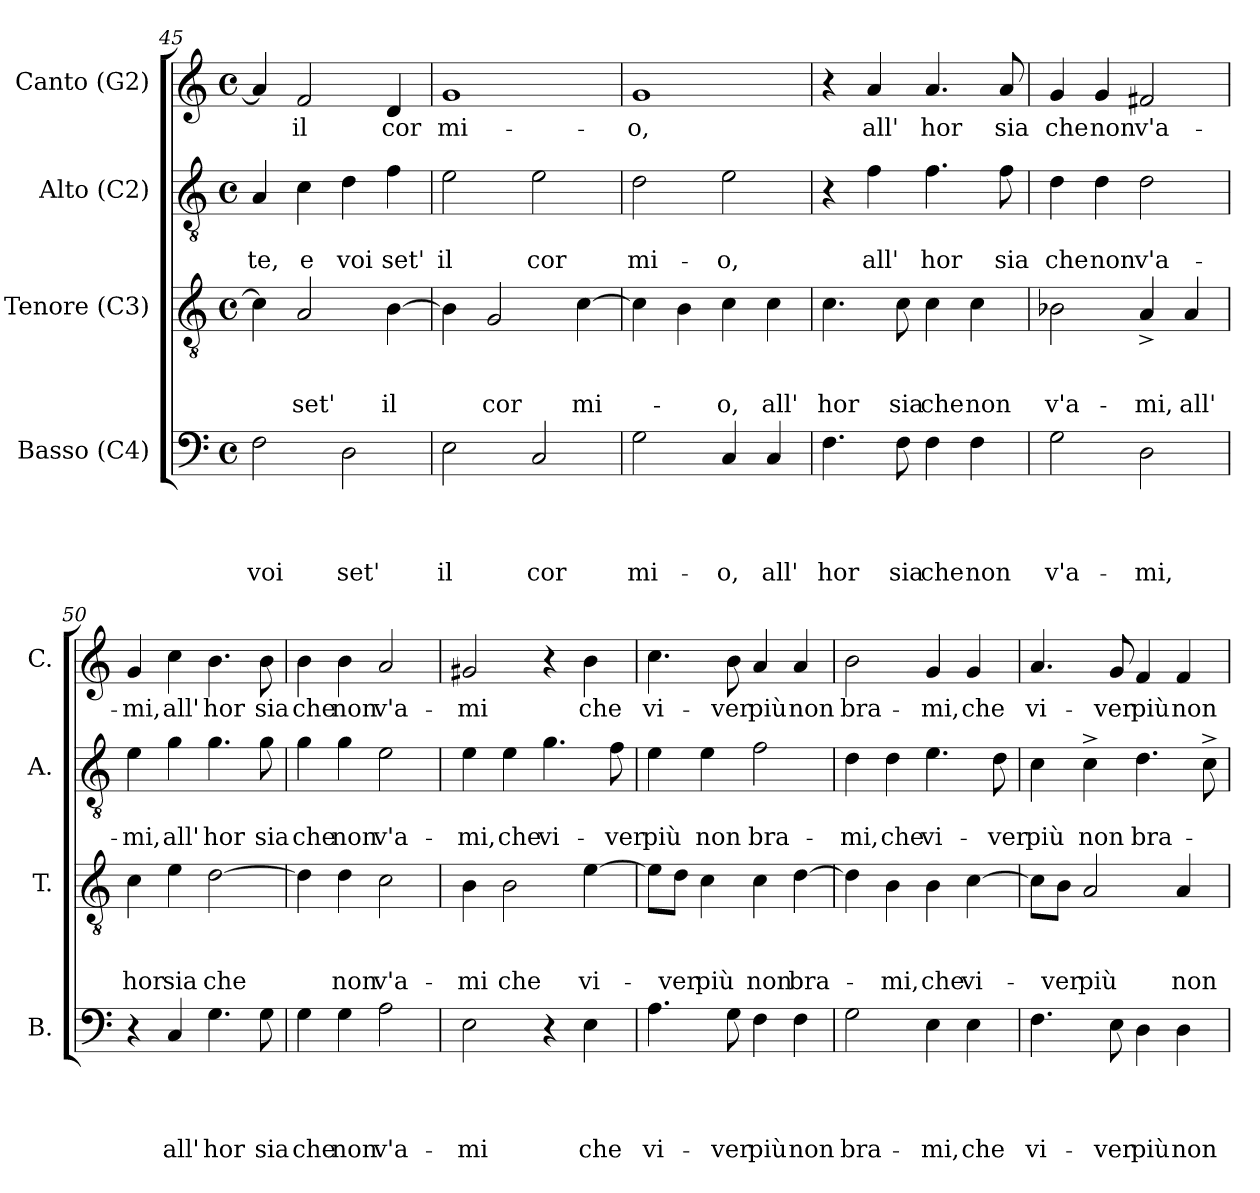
**kern	**text	**text	**text	**text	**kern	**text	**text	**text	**kern	**text	**text	**kern	**text
*part4	*part4	*part4	*part4	*part4	*part3	*part3	*part3	*part3	*part2	*part2	*part2	*part1	*part1
*staff4	*staff4	*staff4	*staff4	*staff4	*staff3	*staff3	*staff3	*staff3	*staff2	*staff2	*staff2	*staff1	*staff1
*I"Basso (C4)	*	*	*	*	*I"Tenore (C3)	*	*	*	*I"Alto (C2)	*	*	*I"Canto (G2)	*
*I'B.	*	*	*	*	*I'T.	*	*	*	*I'A.	*	*	*I'C.	*
*clefF4	*	*	*	*	*clefGv2	*	*	*	*clefGv2	*	*	*clefG2	*
*k[]	*	*	*	*	*k[]	*	*	*	*k[]	*	*	*k[]	*
*C:	*	*	*	*	*C:	*	*	*	*C:	*	*	*C:	*
*M4/4	*	*	*	*	*M4/4	*	*	*	*M4/4	*	*	*M4/4	*
*met(c)	*	*	*	*	*met(c)	*	*	*	*met(c)	*	*	*met(c)	*
=45	=45	=45	=45	=45	=45	=45	=45	=45	=45	=45	=45	=45	=45
!	!	!	!	!LO:LY:b	!	!	!	!	!	!	!LO:LY:b	!	!
2F\	.	.	.	voi	4c\]	.	.	.	4A/	.	-te,	4a/]	.
!	!	!	!	!	!	!	!	!LO:LY:b	!	!	!LO:LY:b	!	!LO:LY:b
.	.	.	.	.	2A/	.	.	set'	4c\	.	e	2f/	il
!	!	!	!	!LO:LY:b	!	!	!	!	!	!	!LO:LY:b	!	!
2D\	.	.	.	set'	.	.	.	.	4d\	.	voi	.	.
!	!	!	!	!	!	!	!	!LO:LY:b	!	!	!LO:LY:b	!	!LO:LY:b
.	.	.	.	.	[>4B\	.	.	il	4f\	.	set'	4d/	cor
=46	=46	=46	=46	=46	=46	=46	=46	=46	=46	=46	=46	=46	=46
!	!	!	!	!LO:LY:b	!	!	!	!	!	!	!LO:LY:b	!	!LO:LY:b
2E\	.	.	.	il	4B\]	.	.	.	2e\	.	il	1g	mi-
!	!	!	!	!	!	!	!	!LO:LY:b	!	!	!	!	!
.	.	.	.	.	2G/	.	.	cor	.	.	.	.	.
!	!	!	!	!LO:LY:b	!	!	!	!	!	!	!LO:LY:b	!	!
2C/	.	.	.	cor	.	.	.	.	2e\	.	cor	.	.
!	!	!	!	!	!	!	!	!LO:LY:b	!	!	!	!	!
.	.	.	.	.	[>4c\	.	.	mi-	.	.	.	.	.
=47	=47	=47	=47	=47	=47	=47	=47	=47	=47	=47	=47	=47	=47
!	!	!	!	!LO:LY:b	!	!	!	!	!	!	!LO:LY:b	!	!LO:LY:b
2G\	.	.	.	mi-	4c\]	.	.	.	2d\	.	mi-	1g	-o,
.	.	.	.	.	4B\	.	.	.	.	.	.	.	.
!	!	!	!	!LO:LY:b	!	!	!	!LO:LY:b	!	!	!LO:LY:b	!	!
4C/	.	.	.	-o,	4c\	.	.	-o,	2e\	.	-o,	.	.
!	!	!	!	!LO:LY:b	!	!	!	!LO:LY:b	!	!	!	!	!
4C/	.	.	.	all'	4c\	.	.	all'	.	.	.	.	.
=48	=48	=48	=48	=48	=48	=48	=48	=48	=48	=48	=48	=48	=48
!	!	!	!	!LO:LY:b	!	!	!	!LO:LY:b	!	!	!	!	!
4.F\	.	.	.	hor	4.c\	.	.	hor	4r	.	.	4r	.
!	!	!	!	!	!	!	!	!	!	!	!LO:LY:b	!	!LO:LY:b
.	.	.	.	.	.	.	.	.	4f\	.	all'	4a/	all'
!	!	!	!	!LO:LY:b	!	!	!	!LO:LY:b	!	!	!	!	!
8F\	.	.	.	sia	8c\	.	.	sia	.	.	.	.	.
!	!	!	!	!LO:LY:b	!	!	!	!LO:LY:b	!	!	!LO:LY:b	!	!LO:LY:b
4F\	.	.	.	che	4c\	.	.	che	4.f\	.	hor	4.a/	hor
!	!	!	!	!LO:LY:b	!	!	!	!LO:LY:b	!	!	!	!	!
4F\	.	.	.	non	4c\	.	.	non	.	.	.	.	.
!	!	!	!	!	!	!	!	!	!	!	!LO:LY:b	!	!LO:LY:b
.	.	.	.	.	.	.	.	.	8f\	.	sia	8a/	sia
=49	=49	=49	=49	=49	=49	=49	=49	=49	=49	=49	=49	=49	=49
!	!	!	!	!LO:LY:b	!	!	!	!LO:LY:b	!	!	!LO:LY:b	!	!LO:LY:b
2G\	.	.	.	v'a-	2B-X\	.	.	v'a-	4d\	.	che	4g/	che
!	!	!	!	!	!	!	!	!	!	!	!LO:LY:b	!	!LO:LY:b
.	.	.	.	.	.	.	.	.	4d\	.	non	4g/	non
!	!	!	!	!LO:LY:b	!	!	!	!LO:LY:b	!	!	!LO:LY:b	!	!LO:LY:b
2D\	.	.	.	-mi,	4A^</	.	.	-mi,	2d\	.	v'a-	2f#X/	v'a-
!	!	!	!	!	!	!	!	!LO:LY:b	!	!	!	!	!
.	.	.	.	.	4A/	.	.	all'	.	.	.	.	.
=50	=50	=50	=50	=50	=50	=50	=50	=50	=50	=50	=50	=50	=50
!	!	!	!	!	!	!	!	!LO:LY:b	!	!	!LO:LY:b	!	!LO:LY:b
4r	.	.	.	.	4c\	.	.	hor	4e\	.	-mi,	4g/	-mi,
!	!	!	!	!LO:LY:b	!	!	!	!LO:LY:b	!	!	!LO:LY:b	!	!LO:LY:b
4C/	.	.	.	all'	4e\	.	.	sia	4g\	.	all'	4cc\	all'
!	!	!	!	!LO:LY:b	!	!	!	!LO:LY:b	!	!	!LO:LY:b	!	!LO:LY:b
4.G\	.	.	.	hor	[>2d\	.	.	che	4.g\	.	hor	4.b\	hor
!	!	!	!	!LO:LY:b	!	!	!	!	!	!	!LO:LY:b	!	!LO:LY:b
8G\	.	.	.	sia	.	.	.	.	8g\	.	sia	8b\	sia
!!LO:PB:g=z
=51	=51	=51	=51	=51	=51	=51	=51	=51	=51	=51	=51	=51	=51
!	!	!	!	!LO:LY:b	!	!	!	!	!	!	!LO:LY:b	!	!LO:LY:b
4G\	.	.	.	che	4d\]	.	.	.	4g\	.	che	4b\	che
!	!	!	!	!LO:LY:b	!	!	!	!LO:LY:b	!	!	!LO:LY:b	!	!LO:LY:b
4G\	.	.	.	non	4d\	.	.	non	4g\	.	non	4b\	non
!	!	!	!	!LO:LY:b	!	!	!	!LO:LY:b	!	!	!LO:LY:b	!	!LO:LY:b
2A\	.	.	.	v'a-	2c\	.	.	v'a-	2e\	.	v'a-	2a/	v'a-
=52	=52	=52	=52	=52	=52	=52	=52	=52	=52	=52	=52	=52	=52
!	!	!	!	!LO:LY:b	!	!	!	!LO:LY:b	!	!	!LO:LY:b	!	!LO:LY:b
2E\	.	.	.	-mi	4B\	.	.	-mi	4e\	.	-mi,	2g#X/	-mi
!	!	!	!	!	!	!	!	!LO:LY:b	!	!	!LO:LY:b	!	!
.	.	.	.	.	2B\	.	.	che	4e\	.	che	.	.
!	!	!	!	!	!	!	!	!	!	!	!LO:LY:b	!	!
4r	.	.	.	.	.	.	.	.	4.g\	.	vi-	4r	.
!	!	!	!	!LO:LY:b	!	!	!	!LO:LY:b	!	!	!	!	!LO:LY:b
4E\	.	.	.	che	[>4e\	.	.	vi-	.	.	.	4b\	che
!	!	!	!	!	!	!	!	!	!	!	!LO:LY:b	!	!
.	.	.	.	.	.	.	.	.	8f\	.	-ver	.	.
=53	=53	=53	=53	=53	=53	=53	=53	=53	=53	=53	=53	=53	=53
!	!	!	!	!LO:LY:b	!	!	!	!	!	!	!LO:LY:b	!	!LO:LY:b
4.A\	.	.	.	vi-	8e\L]	.	.	.	4e\	.	più	4.cc\	vi-
!	!	!	!	!	!	!	!	!LO:LY:b	!	!	!	!	!
.	.	.	.	.	8d\J	.	.	-ver	.	.	.	.	.
!	!	!	!	!	!	!	!	!LO:LY:b	!	!	!LO:LY:b	!	!
.	.	.	.	.	4c\	.	.	più	4e\	.	non	.	.
!	!	!	!	!LO:LY:b	!	!	!	!	!	!	!	!	!LO:LY:b
8G\	.	.	.	-ver	.	.	.	.	.	.	.	8b\	-ver
!	!	!	!	!LO:LY:b	!	!	!	!LO:LY:b	!	!	!LO:LY:b	!	!LO:LY:b
4F\	.	.	.	più	4c\	.	.	non	2f\	.	bra-	4a/	più
!	!	!	!	!LO:LY:b	!	!	!	!LO:LY:b	!	!	!	!	!LO:LY:b
4F\	.	.	.	non	[>4d\	.	.	bra-	.	.	.	4a/	non
=54	=54	=54	=54	=54	=54	=54	=54	=54	=54	=54	=54	=54	=54
!	!	!	!	!LO:LY:b	!	!	!	!	!	!	!LO:LY:b	!	!LO:LY:b
2G\	.	.	.	bra-	4d\]	.	.	.	4d\	.	-mi,	2b\	bra-
!	!	!	!	!	!	!	!	!LO:LY:b	!	!	!LO:LY:b	!	!
.	.	.	.	.	4B\	.	.	-mi,	4d\	.	che	.	.
!	!	!	!	!LO:LY:b	!	!	!	!LO:LY:b	!	!	!LO:LY:b	!	!LO:LY:b
4E\	.	.	.	-mi,	4B\	.	.	che	4.e\	.	vi-	4g/	-mi,
!	!	!	!	!LO:LY:b	!	!	!	!LO:LY:b	!	!	!	!	!LO:LY:b
4E\	.	.	.	che	[>4c\	.	.	vi-	.	.	.	4g/	che
!	!	!	!	!	!	!	!	!	!	!	!LO:LY:b	!	!
.	.	.	.	.	.	.	.	.	8d\	.	-ver	.	.
=55	=55	=55	=55	=55	=55	=55	=55	=55	=55	=55	=55	=55	=55
!	!	!	!	!LO:LY:b	!	!	!	!	!	!	!LO:LY:b	!	!LO:LY:b
4.F\	.	.	.	vi-	8c\L]	.	.	.	4c\	.	più	4.a/	vi-
!	!	!	!	!	!	!	!	!LO:LY:b	!	!	!	!	!
.	.	.	.	.	8B\J	.	.	-ver	.	.	.	.	.
!	!	!	!	!	!	!	!	!LO:LY:b	!	!	!LO:LY:b	!	!
.	.	.	.	.	2A/	.	.	più	4c^>\	.	non	.	.
!	!	!	!	!LO:LY:b	!	!	!	!	!	!	!	!	!LO:LY:b
8E\	.	.	.	-ver	.	.	.	.	.	.	.	8g/	-ver
!	!	!	!	!LO:LY:b	!	!	!	!	!	!	!LO:LY:b	!	!LO:LY:b
4D\	.	.	.	più	.	.	.	.	4.d\	.	bra-	4f/	più
!	!	!	!	!LO:LY:b	!	!	!	!LO:LY:b	!	!	!	!	!LO:LY:b
4D\	.	.	.	non	4A/	.	.	non	.	.	.	4f/	non
.	.	.	.	.	.	.	.	.	8c^>\	.	.	.	.
=	=	=	=	=	=	=	=	=	=	=	=	=	=
*-	*-	*-	*-	*-	*-	*-	*-	*-	*-	*-	*-	*-	*-
